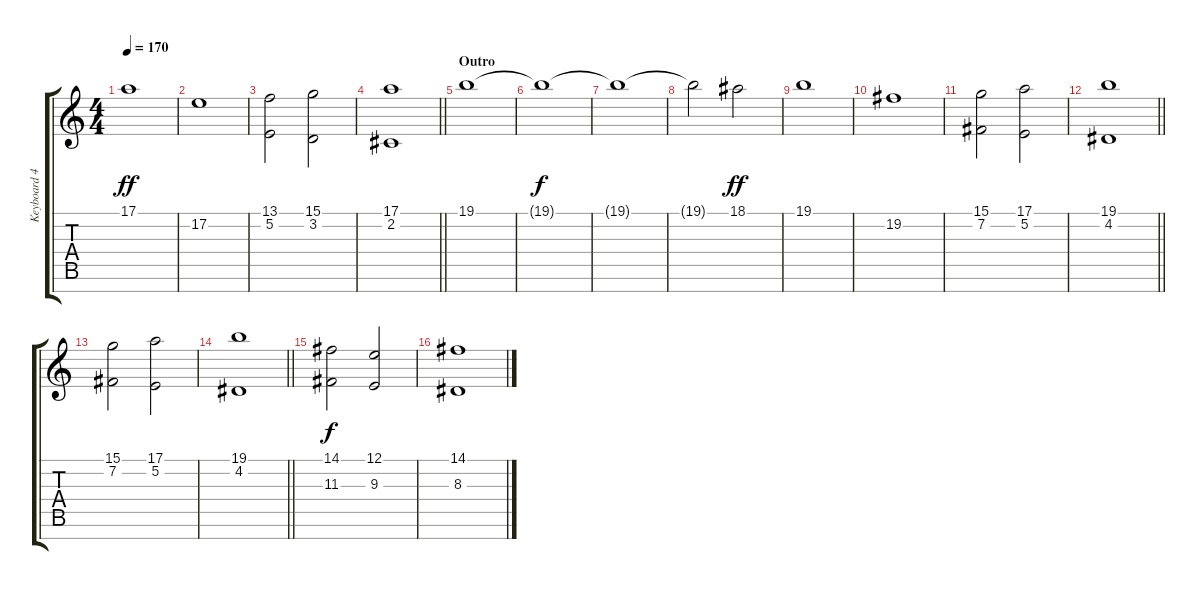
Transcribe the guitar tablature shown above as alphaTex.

\track ("Keyboard 4" "Keyboard 4") {instrument stringensemble1}
\staff {score tabs}
\tuning (E4 B3 G3 D3 A2 E2 B1) {hide}
\ts (4 4)
\tempo 170
\clef g2
\ks c
17.1.1{dy ff} |
17.2.1 |
(13.1 5.2).2 (15.1 3.2).2 |
\barLineRight lightlight
(17.1 2.2).1 |
\section ("" "Outro")
19.1.1 |
19.1{t}.1{dy f} |
19.1{t}.1 |
19.1{t}.2 18.1.2{dy ff} |
19.1.1 |
19.2.1 |
(15.1 7.2).2 (17.1 5.2).2 |
\barLineRight lightlight
(19.1 4.2).1 |
(15.1 7.2).2 (17.1 5.2).2 |
\barLineRight lightlight
(19.1 4.2).1 |
(14.1 11.3).2{dy f} (12.1 9.3).2 |
(14.1 8.3).1
